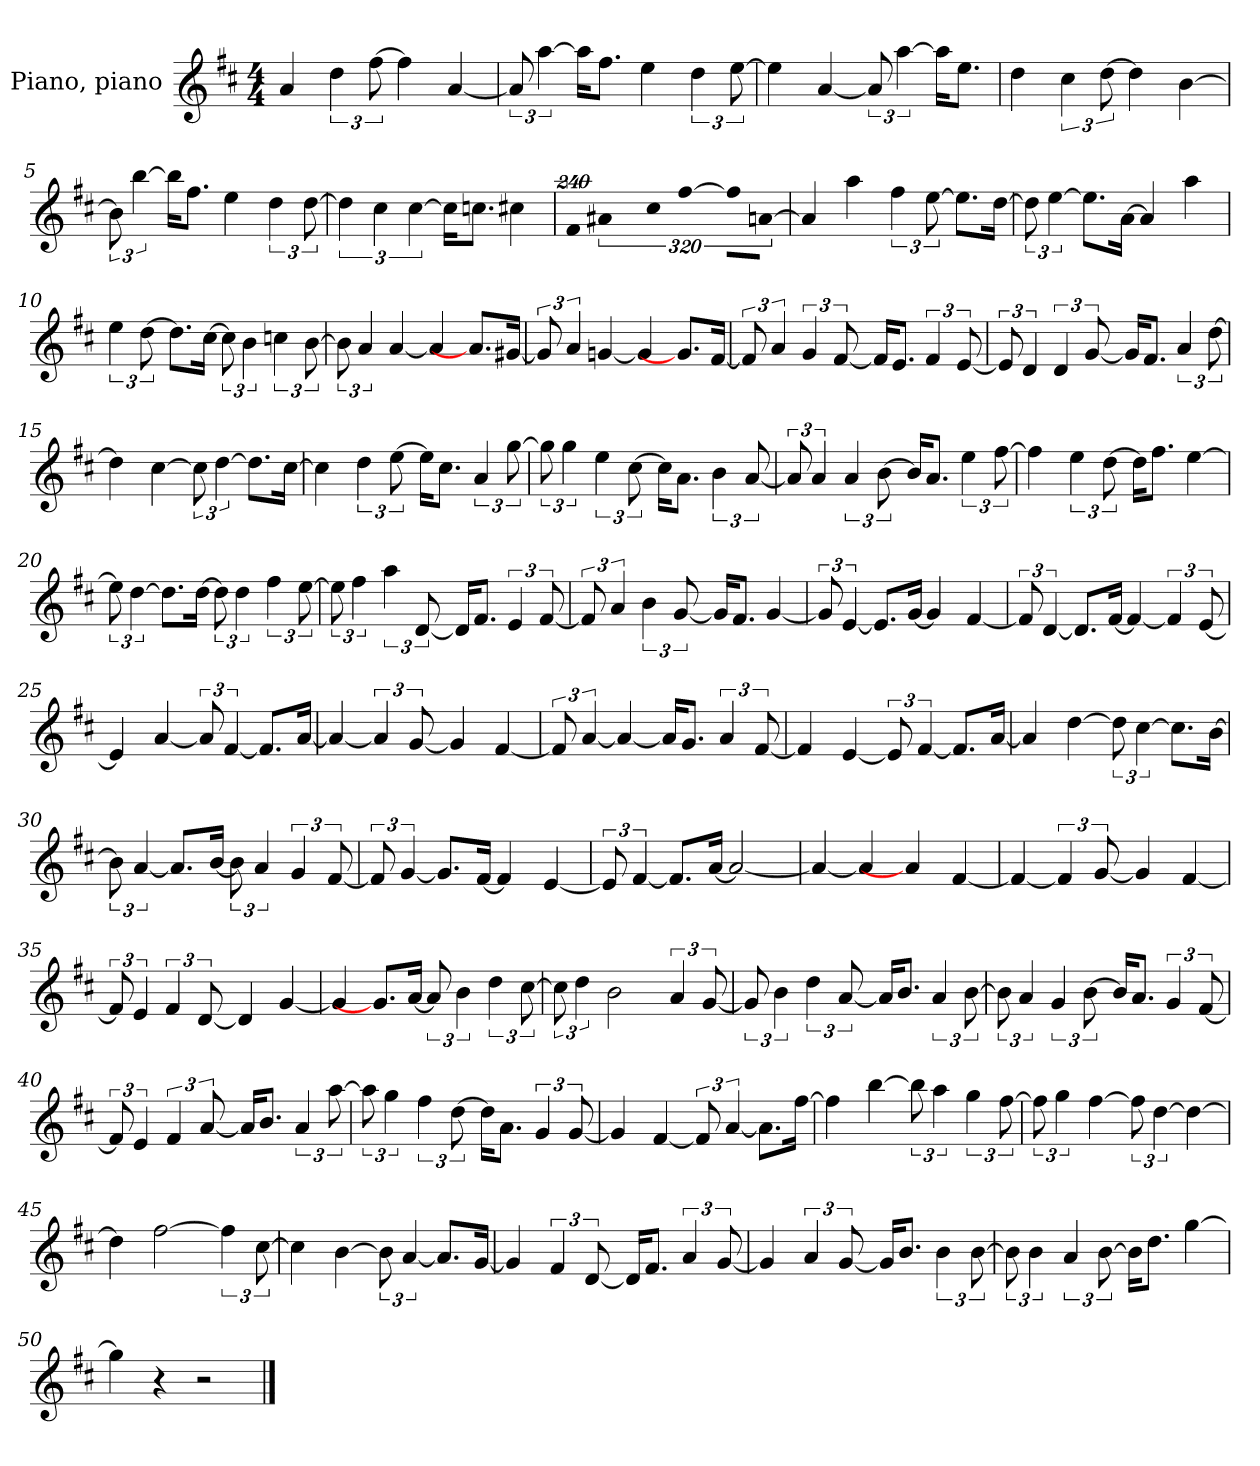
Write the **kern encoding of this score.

**kern
*part1
*staff1
*I"Piano, piano
*clefG2
*k[f#c#]
*M4/4
*MM160
=1
4a/
6dd\
[12ff#\
4ff#\]
[4a/
=2
12a/]
[6aa\
16aa\KL]
8.ff#\J
4ee\
6dd\
[12ee\
=3
4ee\]
[4a/
12a/]
[6aa\
16aa\KL]
8.ee\J
=4
4dd\
6cc#\
[12dd\
4dd\]
[4b\
=5
12b\]
[6bb\
16bb\KL]
8.ff#\J
4ee\
6dd\
[12dd\
!!LO:LB:g=z
=6
6dd\]
6cc#\
[6cc#\
16cc#\KL]
8.ccn\J
4cc#X\
=7
!LO:N:vis=8
960%137f#/
!LO:N:vis=4
640%183a#X/
!LO:N:vis=8
960%137cc#\
!LO:N:vis=4
[640%183ff#\
!LO:N:vis=16
1920%137ff#\LL]
!LO:N:vis=16
[1920%137an\JJ
=8
4a/]
4aa\
6ff#\
[12ee\
8.ee\L]
[16dd\Jk
=9
12dd\]
[6ee\
8.ee\L]
[16a\Jk
4a/]
4aa\
=10
6ee\
[12dd\
8.dd\L]
[16cc#\Jk
12cc#\]
6b\
6ccn\
[12b\
!!LO:LB:g=z
=11
12b\]
6a/
[4a/
4a/]
8.a/L]
[16g#X/Jk
=12
12g#/]
6a/
[4gn/
4g/]
8.g/L]
[16f#/Jk
=13
12f#/]
6a/
6g/
[12f#/
16f#/KL]
8.e/J
6f#/
[12e/
=14
12e/]
6d/
6d/
[12g/
16g/KL]
8.f#/J
6a/
[12dd\
!!LO:LB:g=z
=15
4dd\]
[4cc#\
12cc#\]
[6dd\
8.dd\L]
[16cc#\Jk
=16
4cc#\]
6dd\
[12ee\
16ee\KL]
8.cc#\J
6a/
[12gg\
=17
12gg\]
6gg\
6ee\
[12cc#\
16cc#\KL]
8.a\J
6b\
[12a/
=18
12a/]
6a/
6a/
[12b\
16b/KL]
8.a/J
6ee\
[12ff#\
=19
4ff#\]
6ee\
[12dd\
16dd\KL]
8.ff#\J
[4ee\
!!LO:LB:g=z
=20
12ee\]
[6dd\
8.dd\L]
[16dd\Jk
12dd\]
6dd\
6ff#\
[12ee\
=21
12ee\]
6ff#\
6aa\
[12d/
16d/KL]
8.f#/J
6e/
[12f#/
=22
12f#/]
6a/
6b\
[12g/
16g/KL]
8.f#/J
[4g/
=23
12g/]
[6e/
8.e/L]
[16g/Jk
4g/]
[4f#/
!!LO:LB:g=z
=24
12f#/]
[6d/
8.d/L]
[16f#/Jk
4f#/_
6f#/]
[12e/
=25
4e/]
[4a/
12a/]
[6f#/
8.f#/L]
[16a/Jk
=26
4a/_
6a/]
[12g/
4g/]
[4f#/
=27
12f#/]
[6a/
4a/_
16a/KL]
8.g/J
6a/
[12f#/
=28
4f#/]
[4e/
12e/]
[6f#/
8.f#/L]
[16a/Jk
!!LO:LB:g=z
=29
4a/]
[4dd\
12dd\]
[6cc#\
8.cc#\L]
[16b\Jk
=30
12b\]
[6a/
8.a/L]
[16b/Jk
12b\]
6a/
6g/
[12f#/
=31
12f#/]
[6g/
8.g/L]
[16f#/Jk
4f#/]
[4e/
=32
12e/]
[6f#/
8.f#/L]
[16a/Jk
2a/_
=33
4a/_
4a/]
4a/]
[4f#/
=34
4f#/_
6f#/]
[12g/
4g/]
[4f#/
!!LO:LB:g=z
=35
12f#/]
6e/
6f#/
[12d/
4d/]
[4g/
=36
4g/]
8.g/L]
[16a/Jk
12a/]
6b\
6dd\
[12cc#\
=37
12cc#\]
6dd\
2b\
6a/
[12g/
=38
12g/]
6b\
6dd\
[12a/
16a/KL]
8.b/J
6a/
[12b\
=39
12b\]
6a/
6g/
[12b\
16b/KL]
8.a/J
6g/
[12f#/
!!LO:LB:g=z
=40
12f#/]
6e/
6f#/
[12a/
16a/KL]
8.b/J
6a/
[12aa\
=41
12aa\]
6gg\
6ff#\
[12dd\
16dd\KL]
8.a\J
6g/
[12g/
=42
4g/]
[4f#/
12f#/]
[6a/
8.a\L]
[16ff#\Jk
=43
4ff#\]
[4bb\
12bb\]
6aa\
6gg\
[12ff#\
=44
12ff#\]
6gg\
[4ff#\
12ff#\]
[6dd\
4dd\_
!!LO:LB:g=z
=45
4dd\]
[2ff#\
6ff#\]
[12cc#\
=46
4cc#\]
[4b\
12b\]
[6a/
8.a/L]
[16g/Jk
=47
4g/]
6f#/
[12d/
16d/KL]
8.f#/J
6a/
[12g/
=48
4g/]
6a/
[12g/
16g/KL]
8.b/J
6b\
[12b\
=49
12b\]
6b\
6a/
[12b\
16b\KL]
8.dd\J
[4gg\
=50
4gg\]
4r
2r
==
*-
